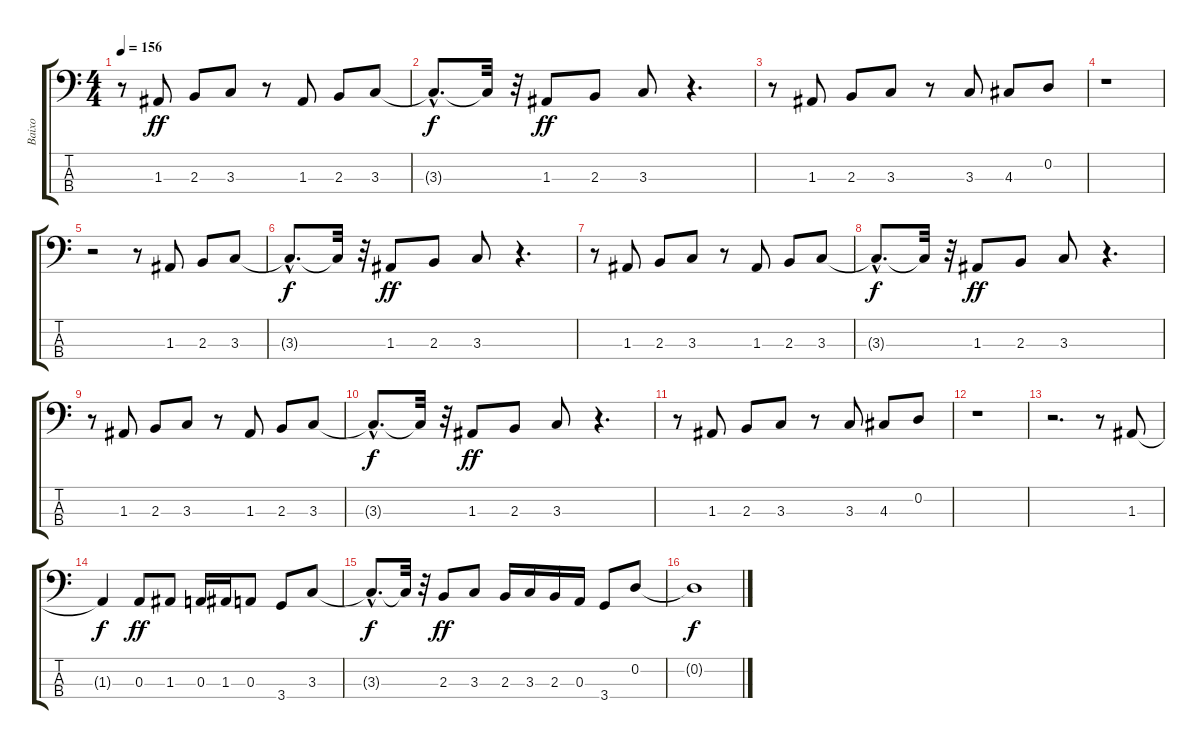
\track ("Baixo" "Baixo") {instrument fretlessbass}
\staff {score tabs}
\tuning (G2 D2 A1 E1) {hide}
\ts (4 4)
\tempo 156
\clef f4
\ks c
r.8{dy ff} 1.3.8 2.3.8 3.3.8 r.8 1.3.8 2.3.8 3.3.8 |
3.3{hac t}.8{d dy f} 3.3{t}.32 r.32 1.3.8{dy ff} 2.3.8 3.3.8 r.4{d} |
r.8 1.3.8 2.3.8 3.3.8 r.8 3.3.8 4.3.8 0.2.8 |
r.1 |
r.2 r.8 1.3.8 2.3.8 3.3.8 |
3.3{hac t}.8{d dy f} 3.3{t}.32 r.32 1.3.8{dy ff} 2.3.8 3.3.8 r.4{d} |
r.8 1.3.8 2.3.8 3.3.8 r.8 1.3.8 2.3.8 3.3.8 |
3.3{hac t}.8{d dy f} 3.3{t}.32 r.32 1.3.8{dy ff} 2.3.8 3.3.8 r.4{d} |
r.8 1.3.8 2.3.8 3.3.8 r.8 1.3.8 2.3.8 3.3.8 |
3.3{hac t}.8{d dy f} 3.3{t}.32 r.32 1.3.8{dy ff} 2.3.8 3.3.8 r.4{d} |
r.8 1.3.8 2.3.8 3.3.8 r.8 3.3.8 4.3.8 0.2.8 |
r.1 |
r.2{d} r.8 1.3.8 |
1.3{t}.4{dy f} 0.3.8{dy ff} 1.3.8 0.3.16 1.3.16 0.3.8 3.4.8 3.3.8 |
3.3{hac t}.8{d dy f} 3.3{t}.32 r.32 2.3.8{dy ff} 3.3.8 2.3.16 3.3.16 2.3.16 0.3.16 3.4.8 0.2.8 |
0.2{t}.1{dy f}
